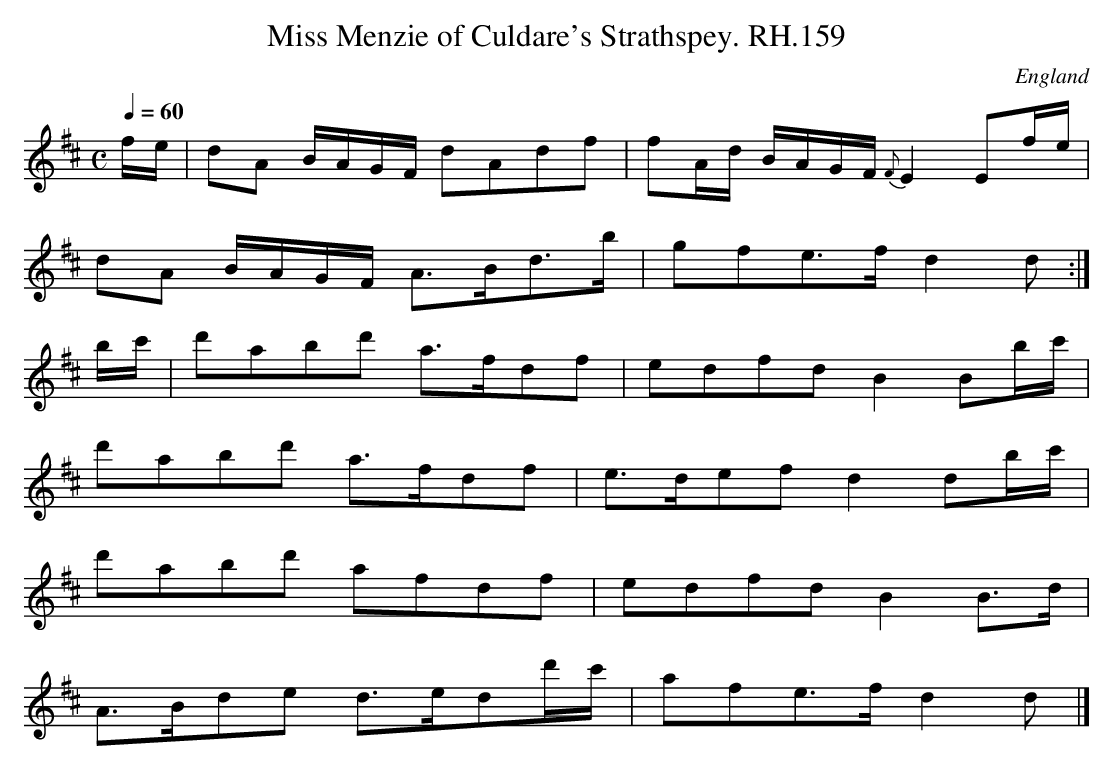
X:1
T:Miss Menzie of Culdare's Strathspey. RH.159
O:England
M:C
L:1/8
Q:1/4=60
K:D major
f/e/|dA B/A/G/F/ dAdf|fA/d/ B/A/G/F/{F}E2Ef/e/|!
dA B/A/G/F/ A>Bd>b|gfe>fd2d:|!
b/c'/|d'abd' a>fdf|edfd B2Bb/c'/|!
d'abd' a>fdf|e>defd2db/c'/|!
d'abd' afdf|edfdB2B>d|!
A>Bde d>edd'/c'/|afe>fd2d|]
